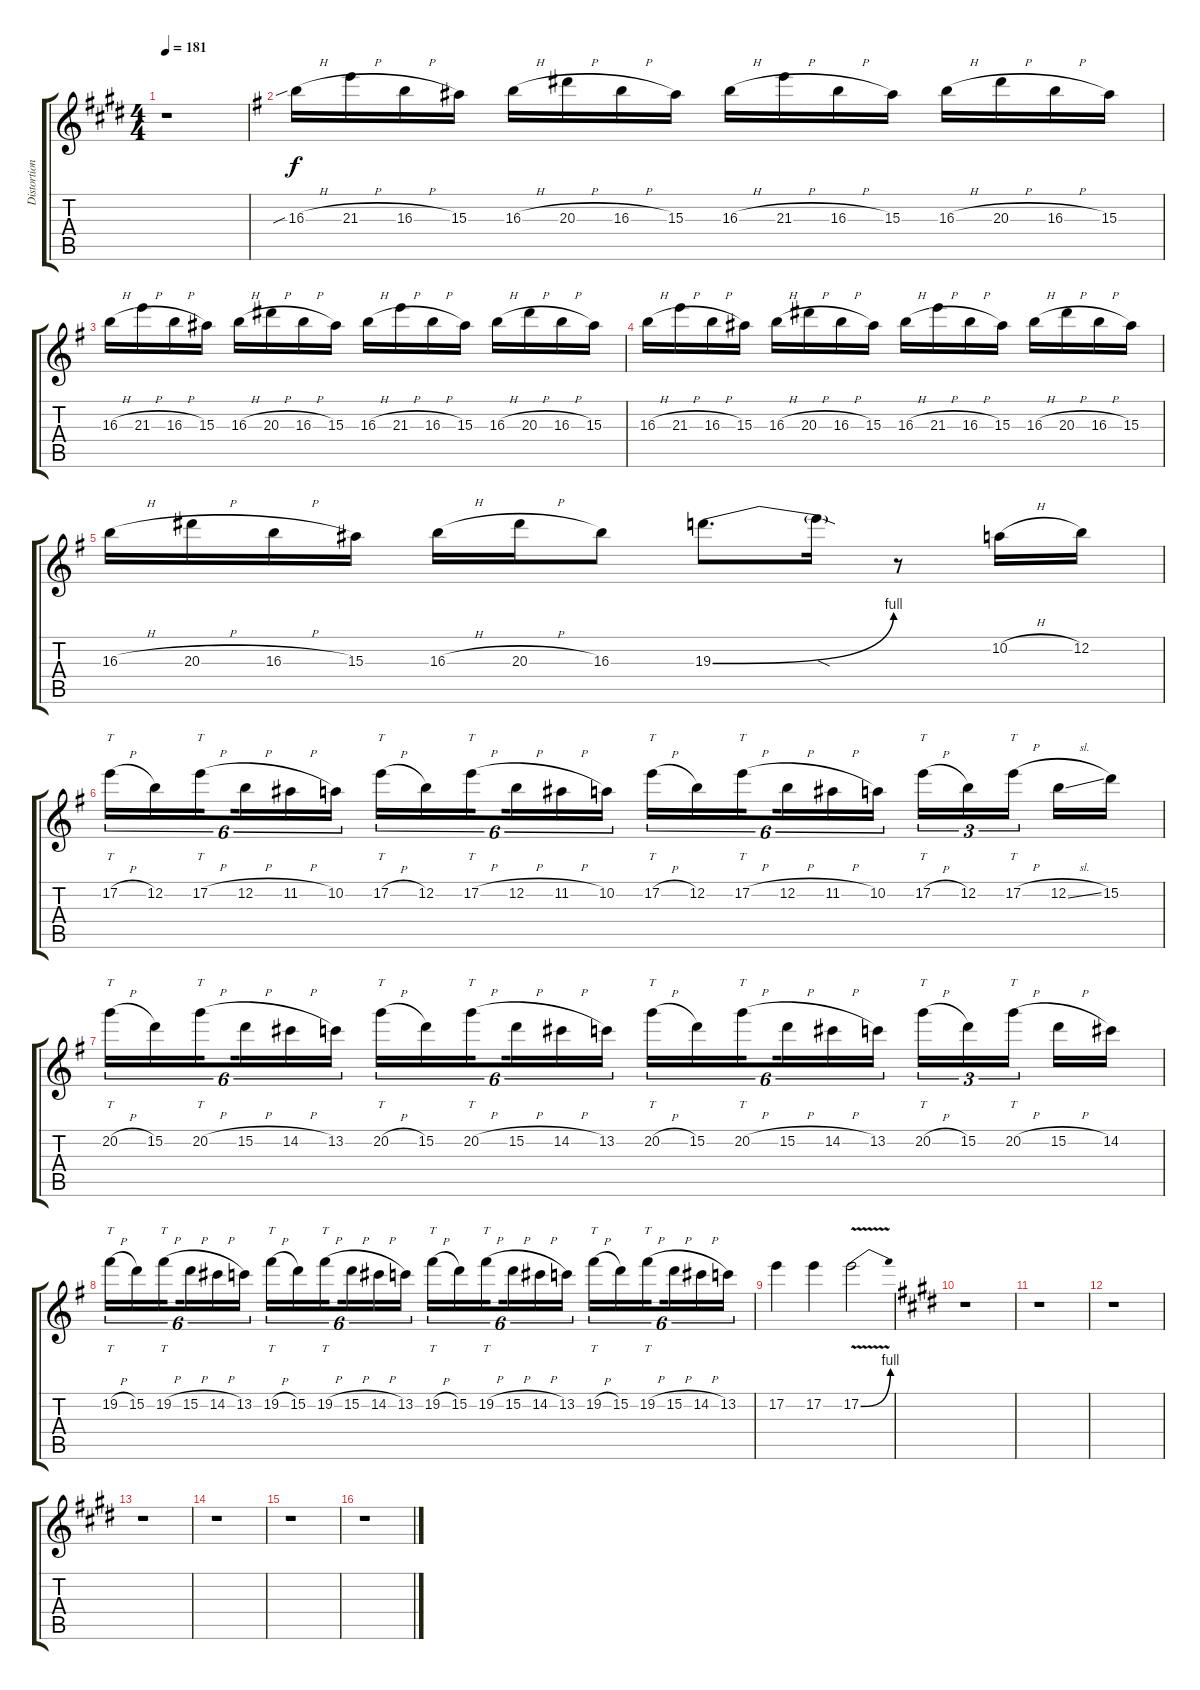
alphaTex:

\track ("Distortion w/ Wah-wah 2" "Distortion") {instrument distortionguitar}
\staff {score tabs}
\tuning (E4 B3 G3 D3 A2 E2) {hide}
\ts (4 4)
\tempo 181
\clef g2
\ks e
r.1{dy f} |
\ks g
16.3{sib h}.16 21.3{h}.16 16.3{h}.16 15.3.16 16.3{h}.16 20.3{h}.16 16.3{h}.16 15.3.16 16.3{h}.16 21.3{h}.16 16.3{h}.16 15.3.16 16.3{h}.16 20.3{h}.16 16.3{h}.16 15.3.16 |
16.3{h}.16 21.3{h}.16 16.3{h}.16 15.3.16 16.3{h}.16 20.3{h}.16 16.3{h}.16 15.3.16 16.3{h}.16 21.3{h}.16 16.3{h}.16 15.3.16 16.3{h}.16 20.3{h}.16 16.3{h}.16 15.3.16 |
16.3{h}.16 21.3{h}.16 16.3{h}.16 15.3.16 16.3{h}.16 20.3{h}.16 16.3{h}.16 15.3.16 16.3{h}.16 21.3{h}.16 16.3{h}.16 15.3.16 16.3{h}.16 20.3{h}.16 16.3{h}.16 15.3.16 |
16.3{h}.16 20.3{h}.16 16.3{h}.16 15.3.16 16.3{h}.16 20.3{h}.16 16.3.8 19.3{be (bend 0 0 60 4)}.8{d} 19.3{sod t}.16 r.8 10.2{h}.16 12.2.16 |
17.2{h}.16{tt tu (6 4)} 12.2.16{tu (6 4)} 17.2{h}.16{tt tu (6 4) beam splitsecondary} 12.2{h}.16{tu (6 4)} 11.2{h}.16{tu (6 4)} 10.2.16{tu (6 4)} 17.2{h}.16{tt tu (6 4)} 12.2.16{tu (6 4)} 17.2{h}.16{tt tu (6 4) beam splitsecondary} 12.2{h}.16{tu (6 4)} 11.2{h}.16{tu (6 4)} 10.2.16{tu (6 4)} 17.2{h}.16{tt tu (6 4)} 12.2.16{tu (6 4)} 17.2{h}.16{tt tu (6 4) beam splitsecondary} 12.2{h}.16{tu (6 4)} 11.2{h}.16{tu (6 4)} 10.2.16{tu (6 4)} 17.2{h}.16{tt tu (3 2)} 12.2.16{tu (3 2)} 17.2{h}.16{tt tu (3 2) beam splitsecondary} 12.2{sl}.16 15.2.16 |
20.2{h}.16{tt tu (6 4)} 15.2.16{tu (6 4)} 20.2{h}.16{tt tu (6 4) beam splitsecondary} 15.2{h}.16{tu (6 4)} 14.2{h}.16{tu (6 4)} 13.2.16{tu (6 4)} 20.2{h}.16{tt tu (6 4)} 15.2.16{tu (6 4)} 20.2{h}.16{tt tu (6 4) beam splitsecondary} 15.2{h}.16{tu (6 4)} 14.2{h}.16{tu (6 4)} 13.2.16{tu (6 4)} 20.2{h}.16{tt tu (6 4)} 15.2.16{tu (6 4)} 20.2{h}.16{tt tu (6 4) beam splitsecondary} 15.2{h}.16{tu (6 4)} 14.2{h}.16{tu (6 4)} 13.2.16{tu (6 4)} 20.2{h}.16{tt tu (3 2)} 15.2.16{tu (3 2)} 20.2{h}.16{tt tu (3 2) beam splitsecondary} 15.2{h}.16 14.2.16 |
19.2{h}.16{tt tu (6 4)} 15.2.16{tu (6 4)} 19.2{h}.16{tt tu (6 4) beam splitsecondary} 15.2{h}.16{tu (6 4)} 14.2{h}.16{tu (6 4)} 13.2.16{tu (6 4)} 19.2{h}.16{tt tu (6 4)} 15.2.16{tu (6 4)} 19.2{h}.16{tt tu (6 4) beam splitsecondary} 15.2{h}.16{tu (6 4)} 14.2{h}.16{tu (6 4)} 13.2.16{tu (6 4)} 19.2{h}.16{tt tu (6 4)} 15.2.16{tu (6 4)} 19.2{h}.16{tt tu (6 4) beam splitsecondary} 15.2{h}.16{tu (6 4)} 14.2{h}.16{tu (6 4)} 13.2.16{tu (6 4)} 19.2{h}.16{tt tu (6 4)} 15.2.16{tu (6 4)} 19.2{h}.16{tt tu (6 4) beam splitsecondary} 15.2{h}.16{tu (6 4)} 14.2{h}.16{tu (6 4)} 13.2.16{tu (6 4)} |
17.2.4 17.2.4 17.2{be (bend 0 0 60 4) v}.2 |
\ks e
r.1 |
r.1 |
r.1 |
r.1 |
r.1 |
r.1 |
r.1
